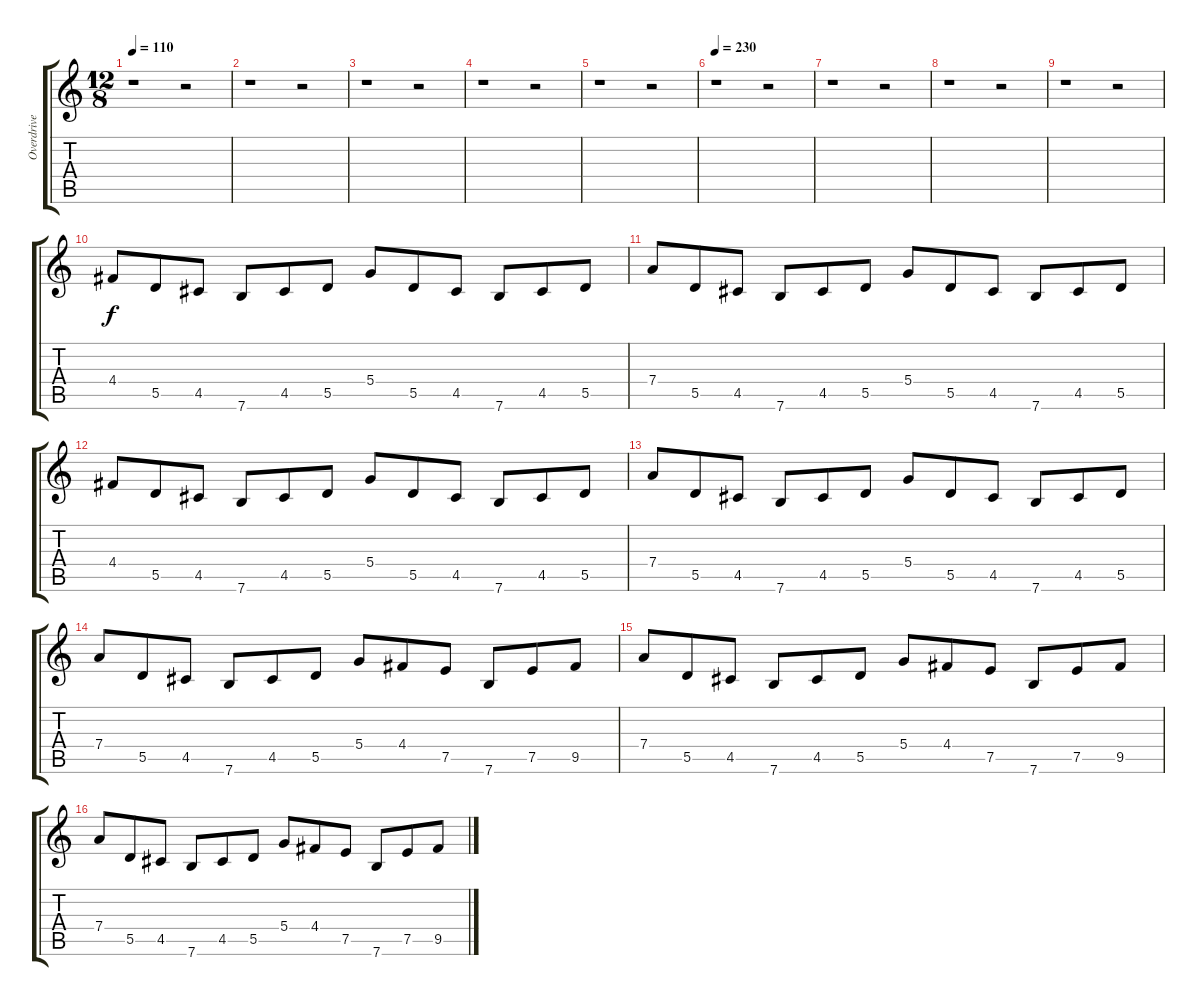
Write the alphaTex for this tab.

\track ("Overdrive" "Overdrive") {instrument overdrivenguitar}
\staff {score tabs}
\tuning (E4 B3 G3 D3 A2 E2) {hide}
\ts (12 8)
\tempo 110
\clef g2
\ks c
r.1{dy f} r.2 |
r.1 r.2 |
r.1 r.2 |
r.1 r.2 |
r.1 r.2 |
\tempo 230
r.1 r.2 |
r.1 r.2 |
r.1 r.2 |
r.1 r.2 |
4.4.8 5.5.8 4.5.8 7.6.8 4.5.8 5.5.8 5.4.8 5.5.8 4.5.8 7.6.8 4.5.8 5.5.8 |
7.4.8 5.5.8 4.5.8 7.6.8 4.5.8 5.5.8 5.4.8 5.5.8 4.5.8 7.6.8 4.5.8 5.5.8 |
4.4.8 5.5.8 4.5.8 7.6.8 4.5.8 5.5.8 5.4.8 5.5.8 4.5.8 7.6.8 4.5.8 5.5.8 |
7.4.8 5.5.8 4.5.8 7.6.8 4.5.8 5.5.8 5.4.8 5.5.8 4.5.8 7.6.8 4.5.8 5.5.8 |
7.4.8 5.5.8 4.5.8 7.6.8 4.5.8 5.5.8 5.4.8 4.4.8 7.5.8 7.6.8 7.5.8 9.5.8 |
7.4.8 5.5.8 4.5.8 7.6.8 4.5.8 5.5.8 5.4.8 4.4.8 7.5.8 7.6.8 7.5.8 9.5.8 |
7.4.8 5.5.8 4.5.8 7.6.8 4.5.8 5.5.8 5.4.8 4.4.8 7.5.8 7.6.8 7.5.8 9.5.8
